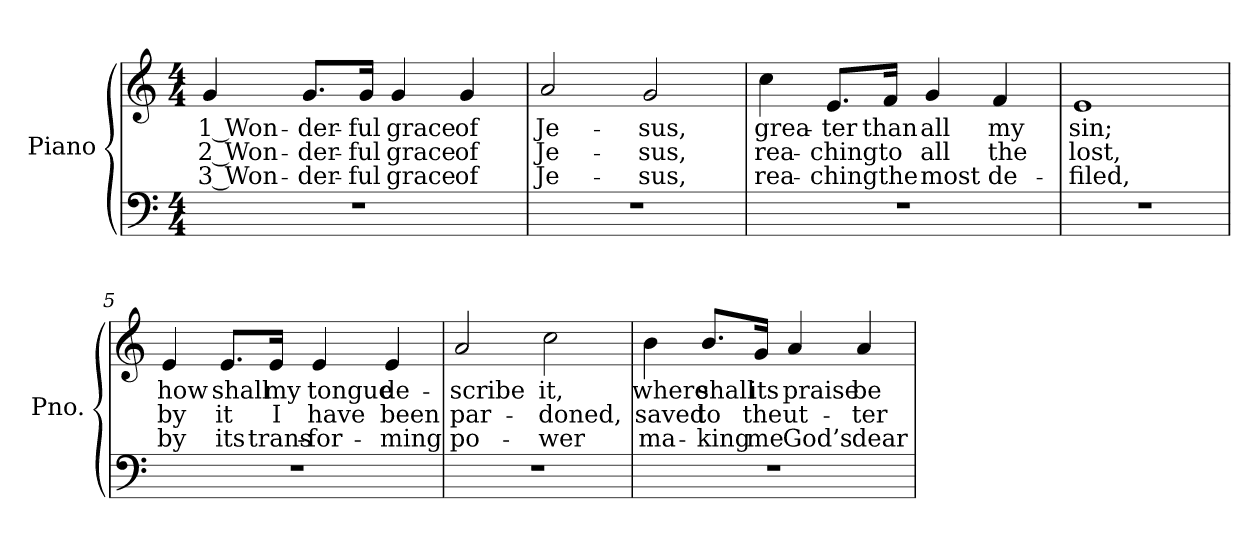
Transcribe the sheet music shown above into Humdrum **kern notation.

**kern	**kern	**text	**text	**text
*part2	*part1	*part1	*part1	*part1
*staff2	*staff1	*staff1	*staff1	*staff1
*I"Piano	*I"Piano	*	*	*
*I'Pno.	*I'Pno.	*	*	*
!!LO:PB:g=z
*clefF4	*clefG2	*	*	*
*k[]	*k[]	*	*	*
*C:	*C:	*	*	*
*M4/4	*M4/4	*	*	*
=1	=1	=1	=1	=1
!	!	!LO:LY:b:color=#000000	!LO:LY:b:color=#000000	!LO:LY:b:color=#000000
1r	4gi/	1 Won-	2 Won-	3 Won-
!	!	!LO:LY:b:color=#000000	!LO:LY:b:color=#000000	!LO:LY:b:color=#000000
.	8.gi/L	-der-	-der-	-der-
!	!	!LO:LY:b:color=#000000	!LO:LY:b:color=#000000	!LO:LY:b:color=#000000
.	16gi/Jk	-ful	-ful	-ful
!	!	!LO:LY:b:color=#000000	!LO:LY:b:color=#000000	!LO:LY:b:color=#000000
.	4gi/	grace	grace	grace
!	!	!LO:LY:b:color=#000000	!LO:LY:b:color=#000000	!LO:LY:b:color=#000000
.	4gi/	of	of	of
=2	=2	=2	=2	=2
!	!	!LO:LY:b:color=#000000	!LO:LY:b:color=#000000	!LO:LY:b:color=#000000
1r	2ai/	Je-	Je-	Je-
!	!	!LO:LY:b:color=#000000	!LO:LY:b:color=#000000	!LO:LY:b:color=#000000
.	2gi/	-sus,	-sus,	-sus,
=3	=3	=3	=3	=3
!	!	!LO:LY:b:color=#000000	!LO:LY:b:color=#000000	!LO:LY:b:color=#000000
1r	4cci\	grea-	rea-	rea-
!	!	!LO:LY:b:color=#000000	!LO:LY:b:color=#000000	!LO:LY:b:color=#000000
.	8.ei/L	-ter	-ching	-ching
!	!	!LO:LY:b:color=#000000	!LO:LY:b:color=#000000	!LO:LY:b:color=#000000
.	16fi/Jk	than	to	the
!	!	!LO:LY:b:color=#000000	!LO:LY:b:color=#000000	!LO:LY:b:color=#000000
.	4gi/	all	all	most
!	!	!LO:LY:b:color=#000000	!LO:LY:b:color=#000000	!LO:LY:b:color=#000000
.	4fi/	my	the	de-
!!LO:LB:g=z
=4	=4	=4	=4	=4
!	!	!LO:LY:b:color=#000000	!LO:LY:b:color=#000000	!LO:LY:b:color=#000000
1r	1ei	sin;	lost,	-filed,
=5	=5	=5	=5	=5
!	!	!LO:LY:b:color=#000000	!LO:LY:b:color=#000000	!LO:LY:b:color=#000000
1r	4ei/	how	by	by
!	!	!LO:LY:b:color=#000000	!LO:LY:b:color=#000000	!LO:LY:b:color=#000000
.	8.ei/L	shall	it	its
!	!	!LO:LY:b:color=#000000	!LO:LY:b:color=#000000	!LO:LY:b:color=#000000
.	16ei/Jk	my	I	trans-
!	!	!LO:LY:b:color=#000000	!LO:LY:b:color=#000000	!LO:LY:b:color=#000000
.	4ei/	tongue	have	-for-
!	!	!LO:LY:b:color=#000000	!LO:LY:b:color=#000000	!LO:LY:b:color=#000000
.	4ei/	de-	been	-ming
=6	=6	=6	=6	=6
!	!	!LO:LY:b:color=#000000	!LO:LY:b:color=#000000	!LO:LY:b:color=#000000
1r	2ai/	-scribe	par-	po-
!	!	!LO:LY:b:color=#000000	!LO:LY:b:color=#000000	!LO:LY:b:color=#000000
.	2cci\	it,	-doned,	-wer
!!LO:LB:g=z
=7	=7	=7	=7	=7
!	!	!LO:LY:b:color=#000000	!LO:LY:b:color=#000000	!LO:LY:b:color=#000000
1r	4bi\	where	saved	ma-
!	!	!LO:LY:b:color=#000000	!LO:LY:b:color=#000000	!LO:LY:b:color=#000000
.	8.bi/L	shall	to	-king
!	!	!LO:LY:b:color=#000000	!LO:LY:b:color=#000000	!LO:LY:b:color=#000000
.	16gi/Jk	its	the	me
!	!	!LO:LY:b:color=#000000	!LO:LY:b:color=#000000	!LO:LY:b:color=#000000
.	4ai/	praise	ut-	God’s
!	!	!LO:LY:b:color=#000000	!LO:LY:b:color=#000000	!LO:LY:b:color=#000000
.	4ai/	be-	-ter-	dear
=	=	=	=	=
*-	*-	*-	*-	*-
